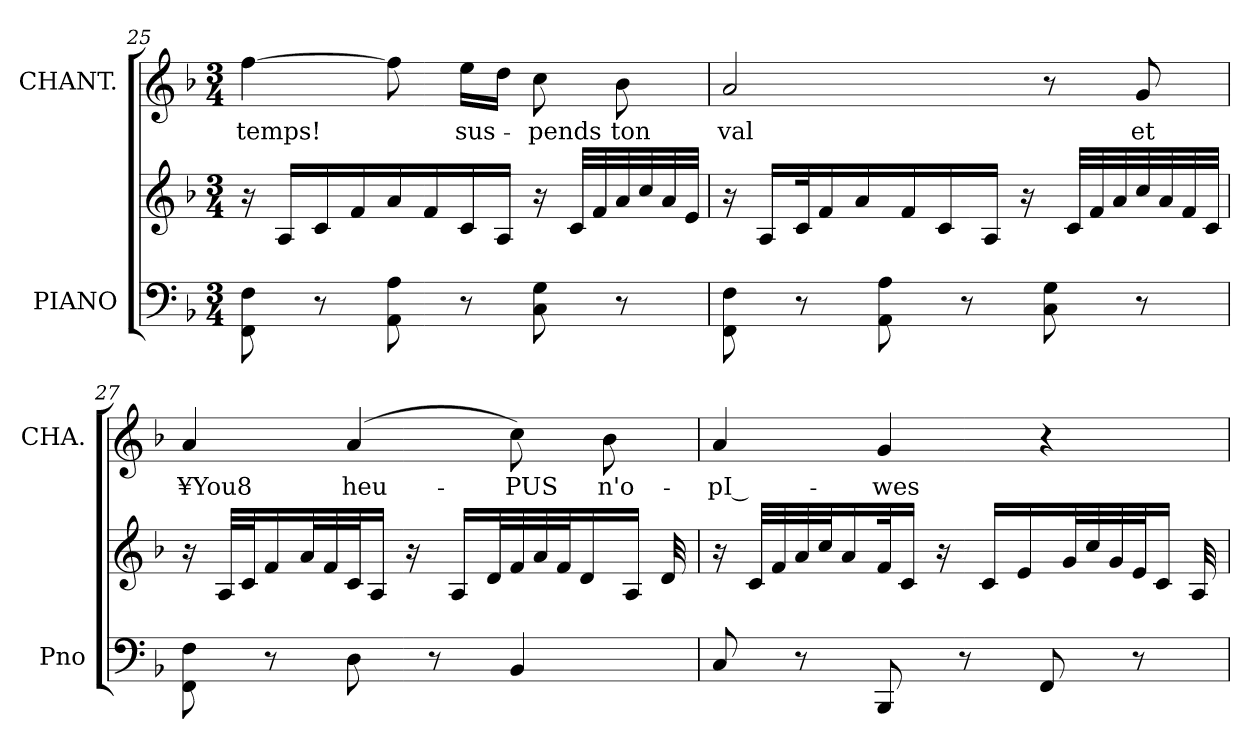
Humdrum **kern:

**kern	**kern	**kern	**text
*part2	*part2	*part1	*part1
*staff3	*staff2	*staff1	*staff1
*I"PIANO	*	*I"CHANT.	*
*I'Pno	*	*I'CHA.	*
*clefF4	*clefG2	*clefG2	*
*k[b-]	*k[b-]	*k[b-]	*
*F:	*F:	*F:	*
*M3/4	*M3/4	*M3/4	*
=25	=25	=25	=25
!	!	!	!LO:LY:b:color=#000000
8FFi\ 8Fi	16r	[>4ffi\	temps!
.	16Ai/LL	.	.
8r	16ci/	.	.
.	16fi/	.	.
8AAi\ 8Ai	16ai/	8ffi\]	.
.	16fi/	.	.
!	!	!	!LO:LY:b:color=#000000
8r	16ci/	16eei\LL	sus-
.	16Ai/JJ	16ddi\JJ	.
!	!	!	!LO:LY:b:color=#000000
8Ci\ 8Gi	16r	8cci\	pends
.	32ci/LLL	.	.
.	32fi/	.	.
!	!	!	!LO:LY:b:color=#000000
8r	32ai/	8b-i\	ton
.	32cci/	.	.
.	32ai/	.	.
.	32ei/JJJ	.	.
!!LO:LB:g=z
=26	=26	=26	=26
!	!	!	!LO:LY:b:color=#000000
8FFi\ 8Fi	16r	2ai/	val
.	16Ai/LL	.	.
8r	32ci/k	.	.
.	16fi/	.	.
.	16ai/	.	.
8AAi\ 8Ai	.	.	.
.	16fi/	.	.
.	16ci/	.	.
8r	.	.	.
.	16Ai/JJ	.	.
.	16r	.	.
8Ci\ 8Gi	.	8r	.
.	32ci/LLL	.	.
.	32fi/	.	.
.	32ai/	.	.
!	!	!	!LO:LY:b:color=#000000
8r	32cci/	8gi/	et
.	32ai/	.	.
.	32fi/	.	.
.	32ci/JJJ	.	.
=27	=27	=27	=27
!	!	!	!LO:LY:b:color=#000000
8FFi\ 8Fi	16r	4ai/	¥You8
.	32Ai/LLL	.	.
.	32ci/J	.	.
8r	16fi/	.	.
.	32ai/L	.	.
.	32fi/	.	.
!	!	!	!LO:LY:b:color=#000000
8Di\	32ci/J	(4ai/	heu-
.	16Ai/JJ	.	.
.	16r	.	.
8r	.	.	.
.	16Ai/LL	.	.
.	32di/L	.	.
!	!	!	!LO:LY:b:color=#000000
4BB-i/	32fi/	8cci\)	PUS
.	32ai/	.	.
.	32fi/J	.	.
.	16di/	.	.
!	!	!	!LO:LY:b:color=#000000
.	.	8b-i\	n'o-
.	16Ai/JJ	.	.
.	32di/	.	.
!!LO:PB:g=z
=28	=28	=28	=28
!	!	!	!LO:LY:b:color=#000000
8Ci/	16r	4ai/	pI_­-
.	32ci/LLL	.	.
.	32fi/	.	.
8r	32ai/	.	.
.	32cci/J	.	.
.	16ai/	.	.
!	!	!	!LO:LY:b:color=#000000
8BBB-i/	32fi/k	4gi/	wes
.	16ci/JJ	.	.
.	16r	.	.
8r	.	.	.
.	16ci/LL	.	.
.	16ei/	.	.
8FFi/	.	4r	.
.	32gi/L	.	.
.	32cci/	.	.
.	32gi/	.	.
8r	32ei/J	.	.
.	16ci/JJ	.	.
.	32Ai/	.	.
=	=	=	=
*-	*-	*-	*-
